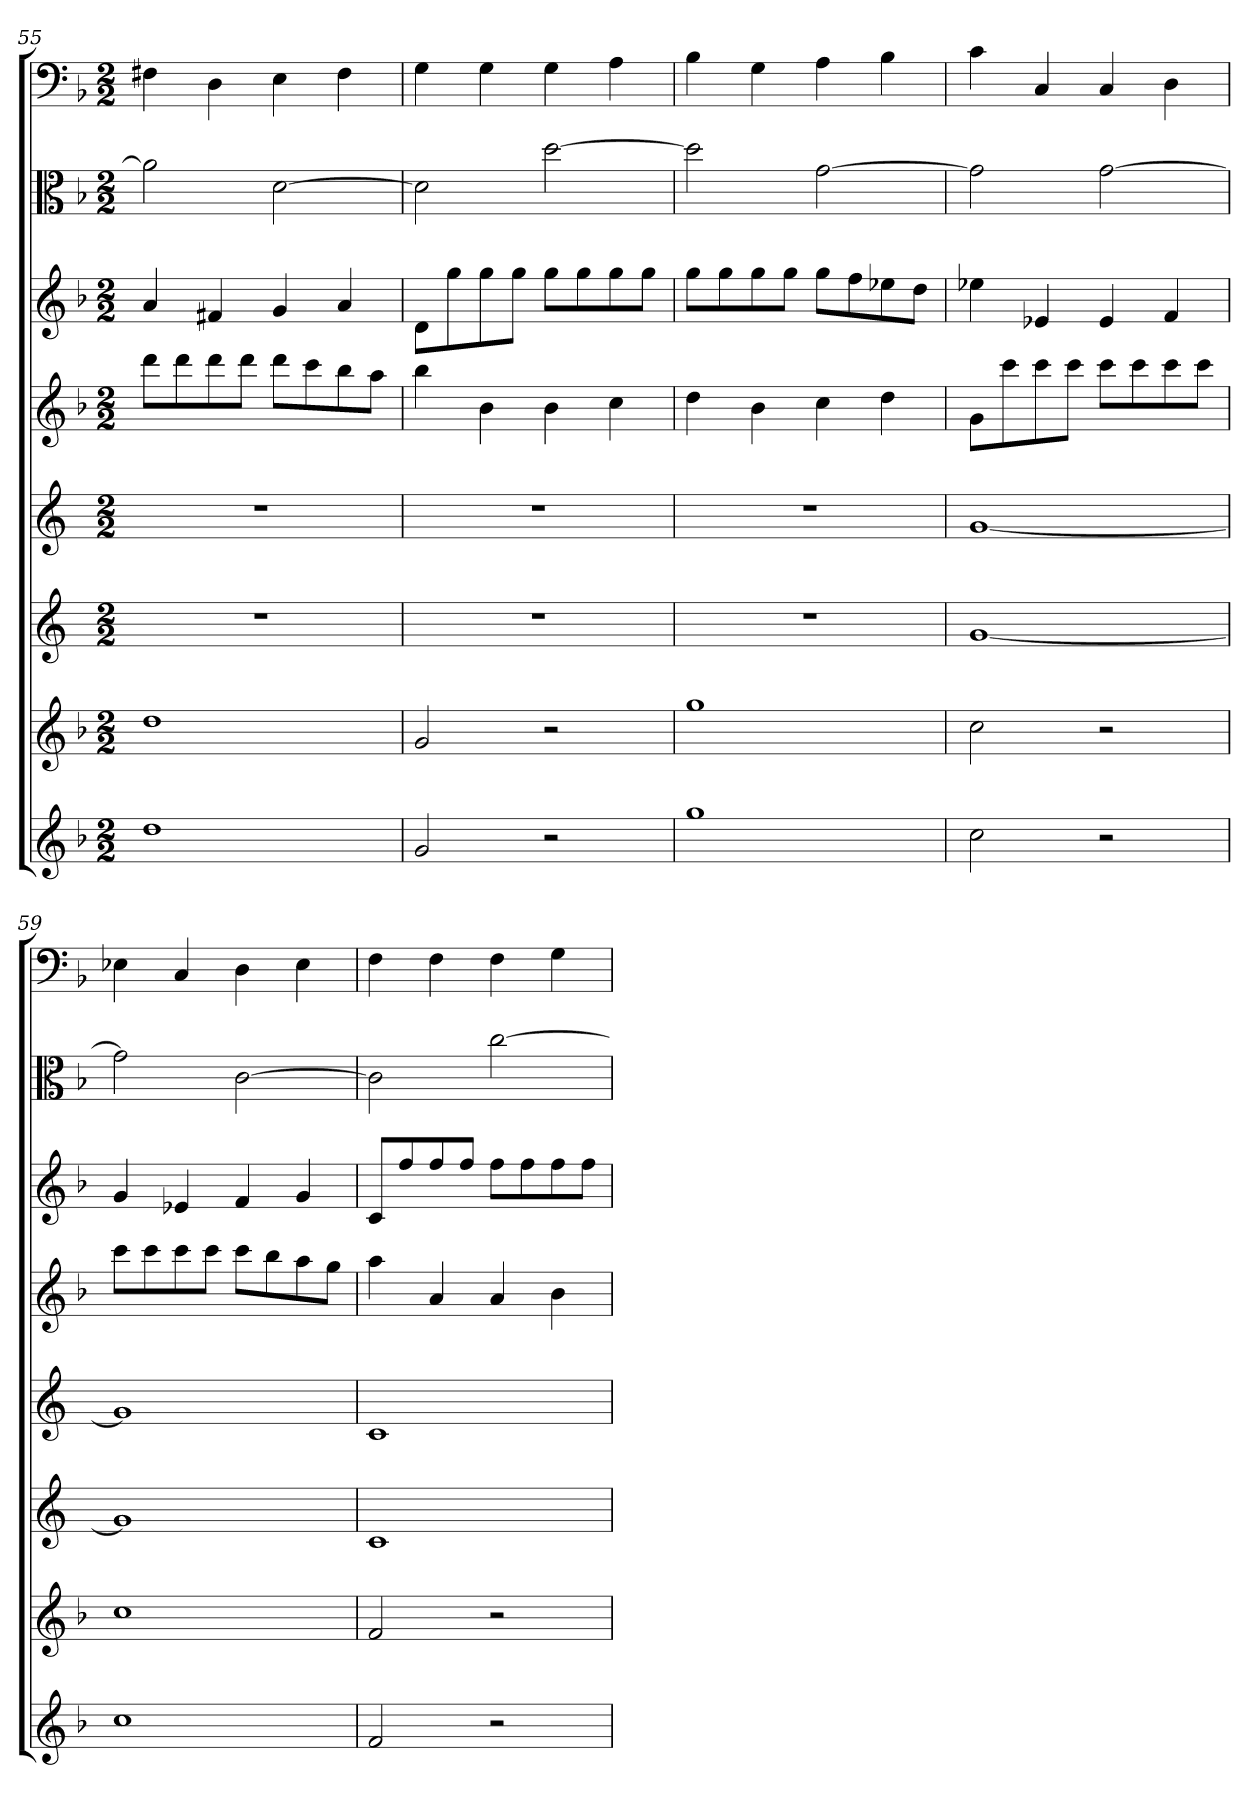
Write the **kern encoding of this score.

**kern	**kern	**kern	**kern	**kern	**kern	**kern	**kern
*part8	*part7	*part6	*part5	*part4	*part3	*part2	*part1
*staff8	*staff7	*staff6	*staff5	*staff4	*staff3	*staff2	*staff1
*	*	*	*	*	*	*clefC3	*clefF4
*k[b-]	*k[b-]	*k[]	*k[]	*k[b-]	*k[b-]	*k[b-]	*k[b-]
*F:	*F:	*	*	*F:	*F:	*F:	*F:
*M2/2	*M2/2	*M2/2	*M2/2	*M2/2	*M2/2	*M2/2	*M2/2
=55	=55	=55	=55	=55	=55	=55	=55
1dd	1dd	1r	1r	8dddL	4a	2a]	4F#X
.	.	.	.	8ddd	.	.	.
.	.	.	.	8ddd	4f#X	.	4D
.	.	.	.	8dddJ	.	.	.
.	.	.	.	8dddL	4g	[2d	4E
.	.	.	.	8ccc	.	.	.
.	.	.	.	8bb-	4a	.	4F#
.	.	.	.	8aaJ	.	.	.
=56	=56	=56	=56	=56	=56	=56	=56
2g	2g	1r	1r	4bb-	8dL	2d]	4G
.	.	.	.	.	8gg	.	.
.	.	.	.	4b-	8gg	.	4G
.	.	.	.	.	8ggJ	.	.
2r	2r	.	.	4b-	8ggL	[2dd	4G
.	.	.	.	.	8gg	.	.
.	.	.	.	4cc	8gg	.	4A
.	.	.	.	.	8ggJ	.	.
=57	=57	=57	=57	=57	=57	=57	=57
1gg	1gg	1r	1r	4dd	8ggL	2dd]	4B-
.	.	.	.	.	8gg	.	.
.	.	.	.	4b-	8gg	.	4G
.	.	.	.	.	8ggJ	.	.
.	.	.	.	4cc	8ggL	[2g	4A
.	.	.	.	.	8ff	.	.
.	.	.	.	4dd	8ee-X	.	4B-
.	.	.	.	.	8ddJ	.	.
=58	=58	=58	=58	=58	=58	=58	=58
2cc	2cc	[1g	[1g	8gL	4ee-X	2g]	4c
.	.	.	.	8ccc	.	.	.
.	.	.	.	8ccc	4e-X	.	4C
.	.	.	.	8cccJ	.	.	.
2r	2r	.	.	8cccL	4e-	[2g	4C
.	.	.	.	8ccc	.	.	.
.	.	.	.	8ccc	4f	.	4D
.	.	.	.	8cccJ	.	.	.
=59	=59	=59	=59	=59	=59	=59	=59
1cc	1cc	1g]	1g]	8cccL	4g	2g]	4E-X
.	.	.	.	8ccc	.	.	.
.	.	.	.	8ccc	4e-X	.	4C
.	.	.	.	8cccJ	.	.	.
.	.	.	.	8cccL	4f	[2c	4D
.	.	.	.	8bb-	.	.	.
.	.	.	.	8aa	4g	.	4E-
.	.	.	.	8ggJ	.	.	.
=60	=60	=60	=60	=60	=60	=60	=60
2f	2f	1c	1c	4aa	8cL	2c]	4F
.	.	.	.	.	8ff	.	.
.	.	.	.	4a	8ff	.	4F
.	.	.	.	.	8ffJ	.	.
2r	2r	.	.	4a	8ffL	[2cc	4F
.	.	.	.	.	8ff	.	.
.	.	.	.	4b-	8ff	.	4G
.	.	.	.	.	8ffJ	.	.
=	=	=	=	=	=	=	=
*-	*-	*-	*-	*-	*-	*-	*-
